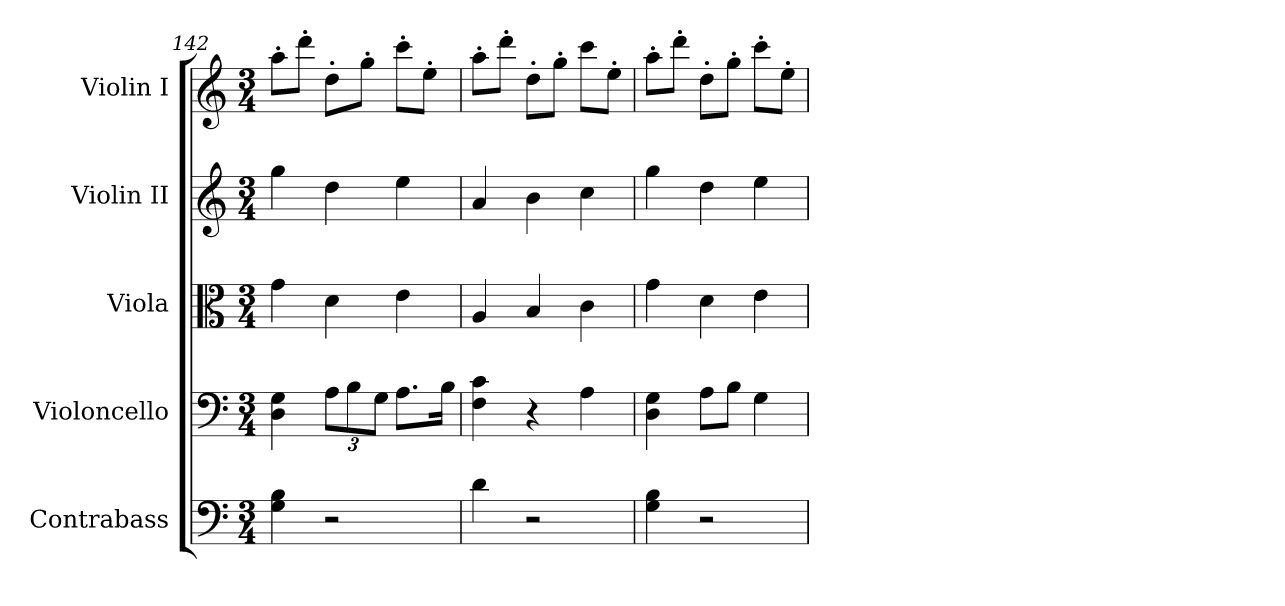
**kern	**kern	**kern	**kern	**kern
*part5	*part4	*part3	*part2	*part1
*staff5	*staff4	*staff3	*staff2	*staff1
*I"Contrabass	*I"Violoncello	*I"Viola	*I"Violin II	*I"Violin I
*I'Cb.	*I'Vc.	*I'Vla.	*I'Vln. II	*I'Vln. I
*clefF4	*clefF4	*clefC3	*clefG2	*clefG2
*ITrd7c12	*	*	*	*
*k[]	*k[]	*k[]	*k[]	*k[]
*M3/4	*M3/4	*M3/4	*M3/4	*M3/4
*MM188	*MM188	*MM188	*MM188	*MM188
=142	=142	=142	=142	=142
4GG\ 4BB\	4D\ 4G\	4g\	4gg\	8aa'\L
.	.	.	.	8ddd'\J
*	*Xbrackettup	*	*	*
2r	12A\L	4d\	4dd\	8dd'\L
.	12B\	.	.	.
.	.	.	.	8gg'\J
.	12G\J	.	.	.
*	*	*	*	*MM193
.	8.A\L	4e\	4ee\	8ccc'\L
.	.	.	.	8ee'\J
.	16B\Jk	.	.	.
=143	=143	=143	=143	=143
4D\	4F\ 4c\	4A/	4a/	8aa'\L
.	.	.	.	8ddd'\J
*	*	*	*	*MM198
2r	4r	4B/	4b\	8dd'\L
.	.	.	.	8gg'\J
.	4A\	4c\	4cc\	8ccc\L
.	.	.	.	8ee'\J
=144	=144	=144	=144	=144
*	*	*	*	*MM203
4GG\ 4BB\	4D\ 4G\	4g\	4gg\	8aa'\L
.	.	.	.	8ddd'\J
2r	8A\L	4d\	4dd\	8dd'\L
.	8B\J	.	.	8gg'\J
*	*	*	*	*MM208
.	4G\	4e\	4ee\	8ccc'\L
.	.	.	.	8ee'\J
=	=	=	=	=
*-	*-	*-	*-	*-
